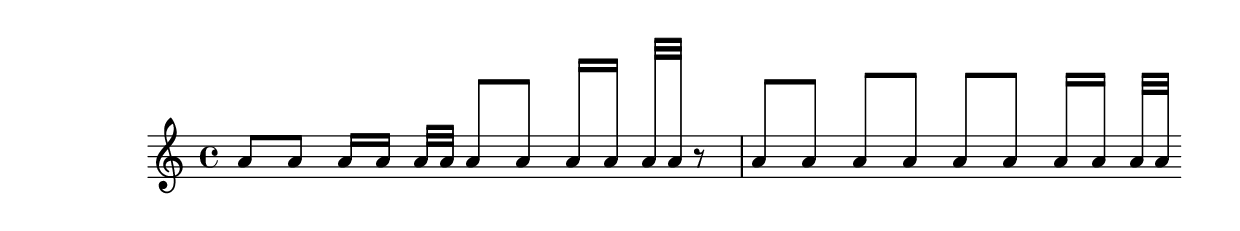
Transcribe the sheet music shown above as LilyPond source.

%% Do not edit this file; it is automatically
%% generated from LSR http://lsr.dsi.unimi.it
%% This file is in the public domain.
\version "2.13.31"

\header {
  lsrtags = "pitches, tweaks-and-overrides"

%% Translation of GIT committish: 0b55335aeca1de539bf1125b717e0c21bb6fa31b
  texidoces = "
Se puede variar la longitud de las plicas de las figuras unidas por
una barra mediante la sobreescritura de la propiedad
@code{beamed-lengths} de los detalles (@code{details}) del objeto
@code{Stem}.  Si se utiliza un solo valor como argumento, la longitud
se aplica a todas las plicas.  Si se usan varios argumentos, el
primero se aplica a las corcheas, el sgundo a las semicorcheas y así
sucesivamente.  El último argumento también se aplica a todas las
figuras que son mmás cortas que la longitud de la figura del último
argumento.  También se pueden usar argumentos no enteros.

"

doctitlees = "Alterar la longitud de las plicas unidas por una barra"



  texidoc = "
Stem lengths on beamed notes can be varied by overriding the
@code{beamed-lengths} property of the @code{details} of the
@code{Stem}.  If a single value is used as an argument, the length
applies to all stems.  When multiple arguments are used, the first
applies to eighth notes, the second to sixteenth notes and so on.  The
final argument also applies to all notes shorter than the note length
of the final argument.  Non-integer arguments may also be used.

"
  doctitle = "Altering the length of beamed stems"
} % begin verbatim

\relative c'' {
  \override Stem #'details #'beamed-lengths = #'(2)
  a8[ a] a16[ a] a32[ a]
  \override Stem #'details #'beamed-lengths = #'(8 10 12)
  a8[ a] a16[ a] a32[ a] r8
  \override Stem #'details #'beamed-lengths = #'(8)
  a8[ a]
  \override Stem #'details #'beamed-lengths = #'(8.5)
  a8[ a]
  \revert Stem #'details
  a8[ a] a16[ a] a32[ a]
}

